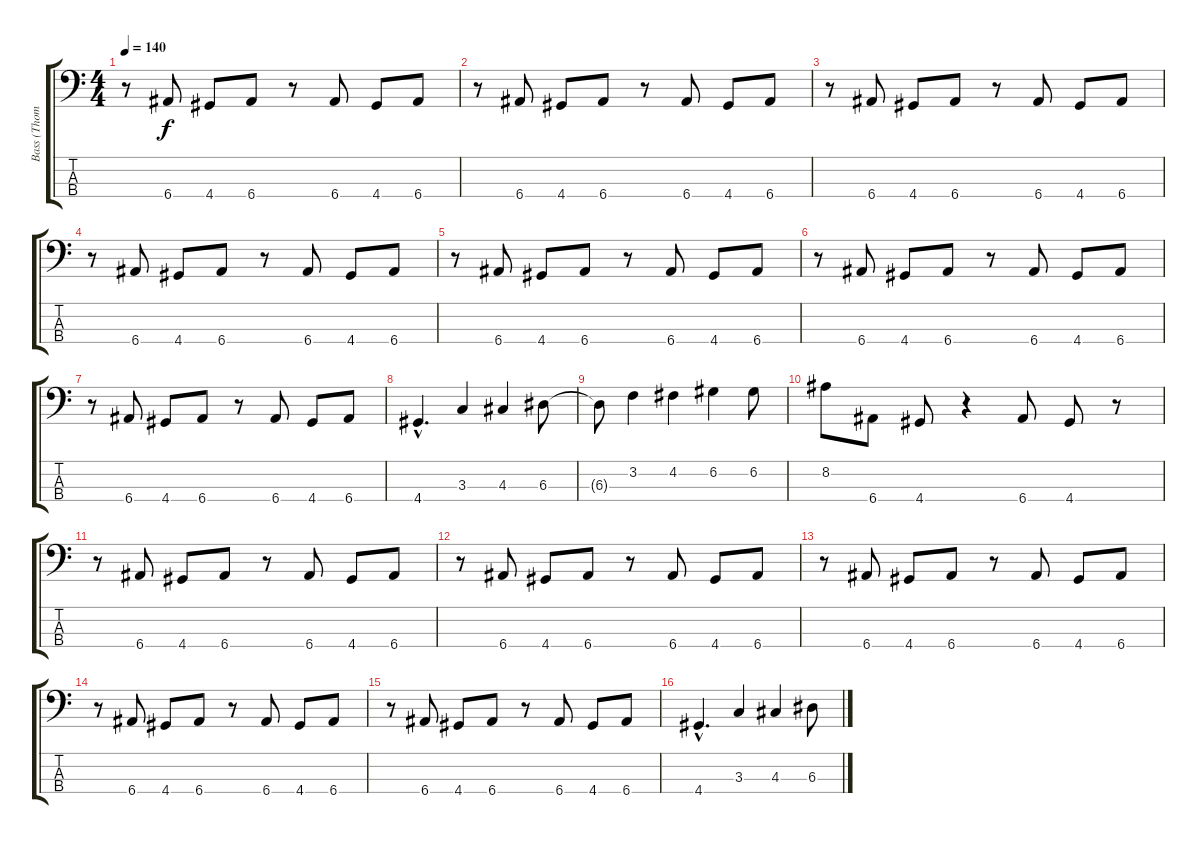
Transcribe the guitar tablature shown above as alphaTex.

\track ("Bass (Thompson)" "Bass (Thom") {instrument electricbassfinger}
\staff {score tabs}
\tuning (G2 D2 A1 E1) {hide}
\ts (4 4)
\tempo 140
\clef f4
\ks c
r.8{dy f} 6.4.8 4.4.8 6.4.8 r.8 6.4.8 4.4.8 6.4.8 |
r.8 6.4.8 4.4.8 6.4.8 r.8 6.4.8 4.4.8 6.4.8 |
r.8 6.4.8 4.4.8 6.4.8 r.8 6.4.8 4.4.8 6.4.8 |
r.8 6.4.8 4.4.8 6.4.8 r.8 6.4.8 4.4.8 6.4.8 |
r.8 6.4.8 4.4.8 6.4.8 r.8 6.4.8 4.4.8 6.4.8 |
r.8 6.4.8 4.4.8 6.4.8 r.8 6.4.8 4.4.8 6.4.8 |
r.8 6.4.8 4.4.8 6.4.8 r.8 6.4.8 4.4.8 6.4.8 |
4.4{hac}.4{d} 3.3.4 4.3.4 6.3.8 |
6.3{t}.8 3.2.4 4.2.4 6.2.4 6.2.8 |
8.2.8 6.4.8 4.4.8 r.4 6.4.8 4.4.8 r.8 |
r.8 6.4.8 4.4.8 6.4.8 r.8 6.4.8 4.4.8 6.4.8 |
r.8 6.4.8 4.4.8 6.4.8 r.8 6.4.8 4.4.8 6.4.8 |
r.8 6.4.8 4.4.8 6.4.8 r.8 6.4.8 4.4.8 6.4.8 |
r.8 6.4.8 4.4.8 6.4.8 r.8 6.4.8 4.4.8 6.4.8 |
r.8 6.4.8 4.4.8 6.4.8 r.8 6.4.8 4.4.8 6.4.8 |
4.4{hac}.4{d} 3.3.4 4.3.4 6.3.8
